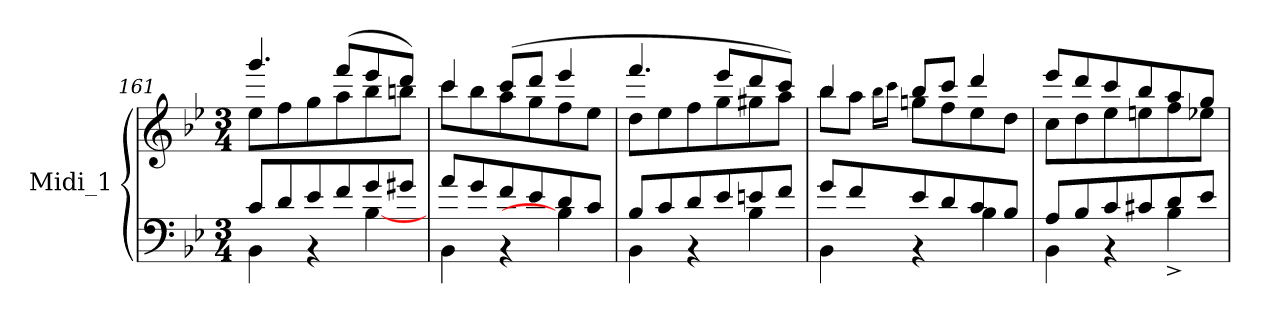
**kern	**kern
*part1	*part1
*staff2	*staff1
*I"Midi_1	*
*clefF4	*clefG2
*k[b-e-]	*k[b-e-]
*B-:	*B-:
*M3/4	*M3/4
=161	=161
*^	*^
8c/L	4BB-\	4.ggg/	8ee-\L
8d/	.	.	8ff\
8e-/	4r	.	8gg\
8f/	.	(>8fff/L	8aa\
8g/	[4B-\	8eee-/	8bb-\
8g#X/J	.	8ddd/J)	8bbn\J
!!LO:LB:g=z	!!
=162	=162	=162	=162
8a/L	4BB-\	4ccc/	8ccc\L
8g/	.	.	8bb-i\
8f/	4r	(>8ccc/L	8aa\
8e-/	.	8ddd/J	8gg\
8d/	4B-\]	4eee-/	8ff\
8c/J	.	.	8ee-\J
=163	=163	=163	=163
8B-/L	4BB-\	4.fff/	8dd\L
8c/	.	.	8ee-\
8d/	4r	.	8ff\
8e-/	.	8eee-/L	8gg\
8en/	4B-\	8ddd/	8gg#X\
8f/J	.	8ccc/J)	8aa\J
=164	=164	=164	=164
8g/L	4BB-\	4bb-/	8bb-\L
8f/	.	.	8aa\J
.	.	.	16qbb-\LL
.	.	.	16qccc\JJ
8e-i/	4r	8bb-/L	8ggni\L
8d/	.	8ccc/J	8ff\
8c/	4B-\	4ddd/	8ee-\
8B-/J	.	.	8dd\J
=165	=165	=165	=165
8A/L	4BB-\	8eee-/L	8cc\L
8B-/	.	8ddd/	8dd\
8c/	4r	8ccc/	8ee-\
8c#X/	.	8bb-/	8een\
8d/	4B-^\	8aa/	8ff\
8e-/J	.	8gg/J	8ee-X\J
*v	*v	*	*
*	*v	*v
=	=
*-	*-
